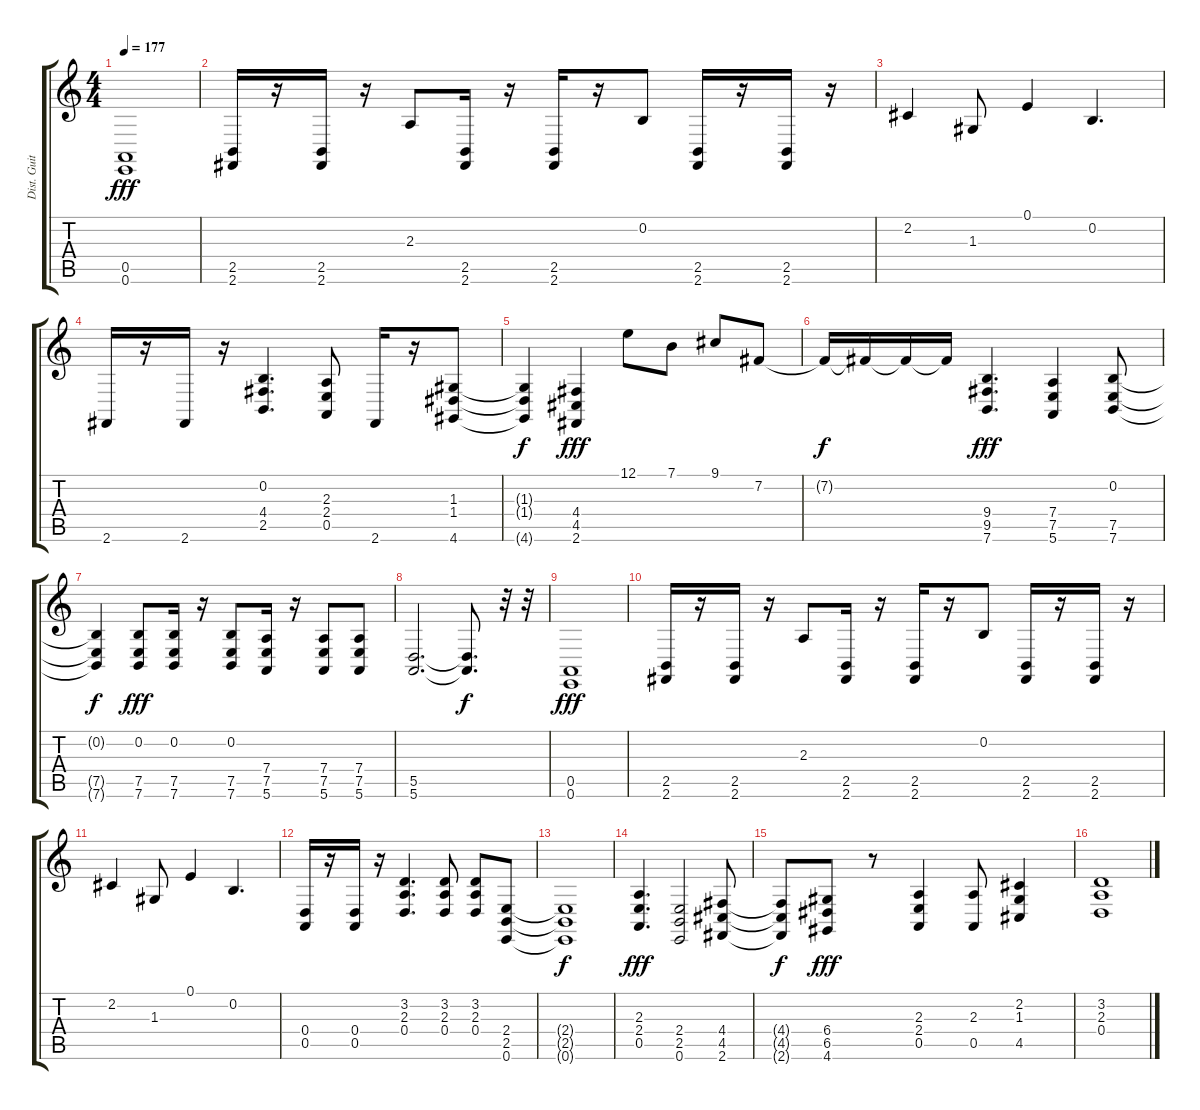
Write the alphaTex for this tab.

\track ("Dist. Guitar 5" "Dist. Guit") {instrument stringensemble1}
\staff {score tabs}
\tuning (E4 B3 G3 D3 A2 E2) {hide}
\ts (4 4)
\tempo 177
\clef g2
\ks c
(0.5 0.6).1{dy fff} |
(2.5 2.6).16 r.16 (2.5 2.6).16 r.16 2.3.8 (2.5 2.6).16 r.16 (2.5 2.6).16 r.16 0.2.8 (2.5 2.6).16 r.16 (2.5 2.6).16 r.16 |
2.2.4 1.3.8 0.1.4 0.2.4{d} |
2.6.16 r.16 2.6.16 r.16 (0.2 4.4 2.5).4{d} (2.3 2.4 0.5).8 2.6.16 r.16 (1.3 1.4 4.6).8 |
(1.3{t} 1.4{t} 4.6{t}).4{dy f} (4.4 4.5 2.6).4{dy fff} 12.1.8 7.1.8 9.1.8 7.2.8 |
7.2{t}.16{dy f} 7.2{t}.16 7.2{t}.16 7.2{t}.16 (9.4 9.5 7.6).4{d dy fff} (7.4 7.5 5.6).4 (0.2 7.5 7.6).8 |
(0.2{t} 7.5{t} 7.6{t}).4{dy f} (0.2 7.5 7.6).8{dy fff} (0.2 7.5 7.6).16 r.16 (0.2 7.5 7.6).8 (7.4 7.5 5.6).16 r.16 (7.4 7.5 5.6).8 (7.4 7.5 5.6).8 |
(5.5 5.6).2{d} (5.5{t} 5.6{t}).8{d dy f} r.32 r.32 |
(0.5 0.6).1{dy fff} |
(2.5 2.6).16 r.16 (2.5 2.6).16 r.16 2.3.8 (2.5 2.6).16 r.16 (2.5 2.6).16 r.16 0.2.8 (2.5 2.6).16 r.16 (2.5 2.6).16 r.16 |
2.2.4 1.3.8 0.1.4 0.2.4{d} |
(0.4 0.5).16 r.16 (0.4 0.5).16 r.16 (3.2 2.3 0.4).4{d} (3.2 2.3 0.4).8 (3.2 2.3 0.4).8 (2.4 2.5 0.6).8 |
(2.4{t} 2.5{t} 0.6{t}).1{dy f} |
(2.3 2.4 0.5).4{d dy fff} (2.4 2.5 0.6).2 (4.4 4.5 2.6).8 |
(4.4{t} 4.5{t} 2.6{t}).8{dy f} (6.4 6.5 4.6).8{dy fff} r.8 (2.3 2.4 0.5).4 (2.3 0.5).8 (2.2 1.3 4.5).4 |
(3.2 2.3 0.4).1
